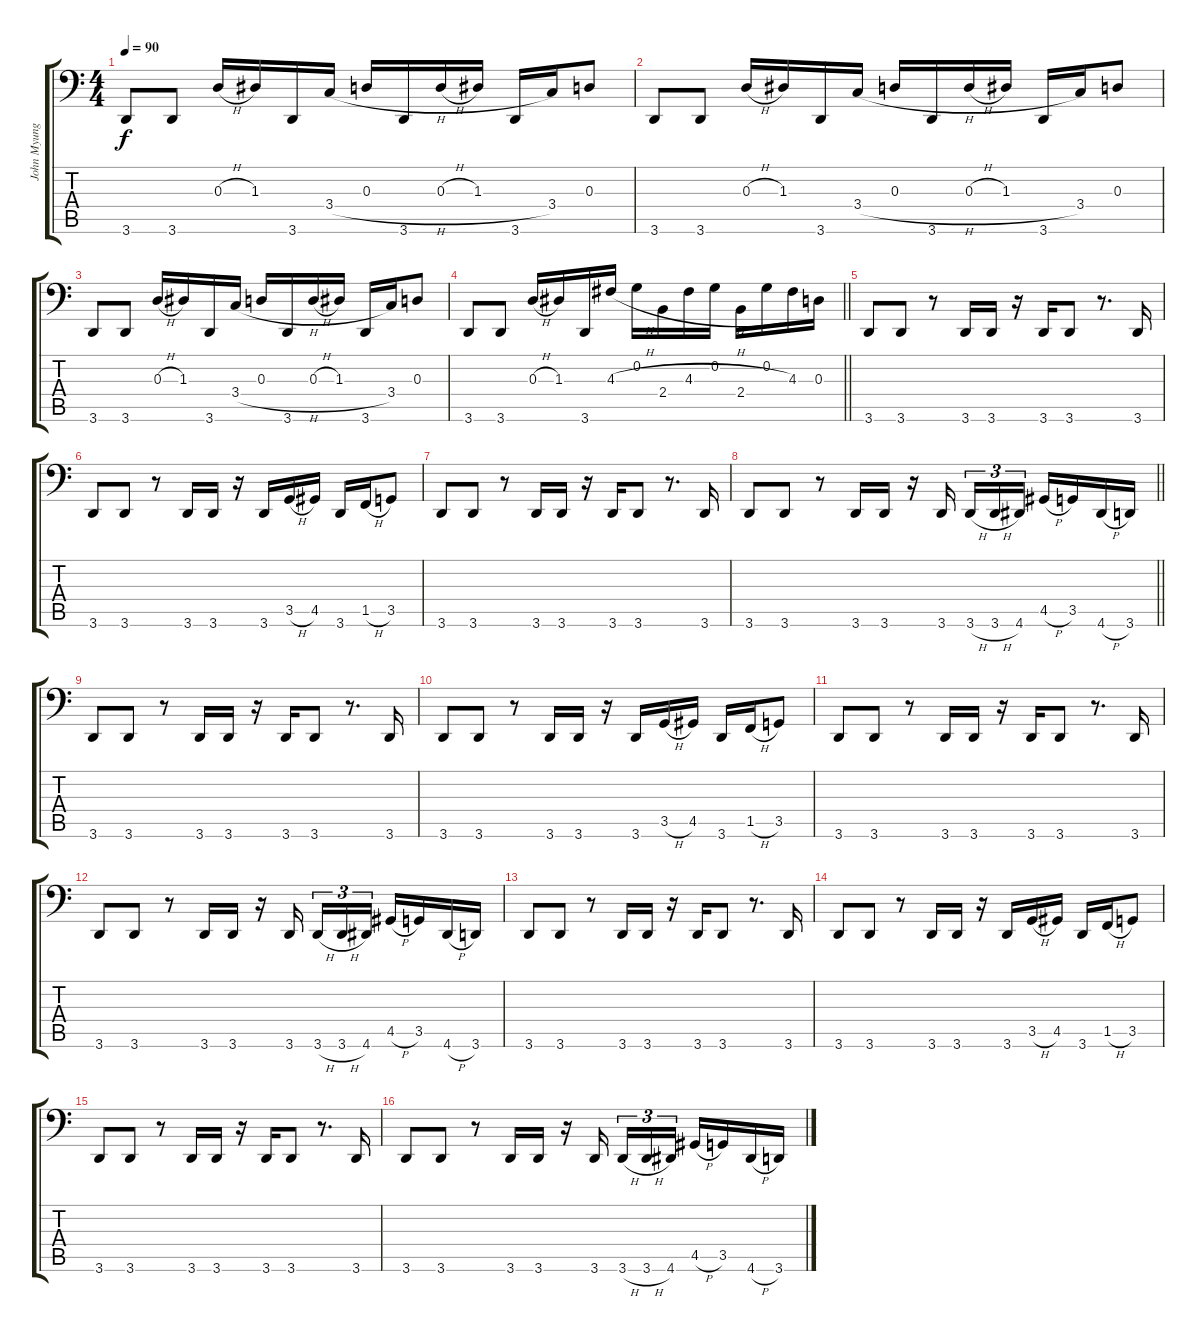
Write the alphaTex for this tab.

\track ("John Myung" "John Myung") {instrument electricbassfinger}
\staff {score tabs}
\tuning (C3 G2 D2 A1 E1 B0) {hide}
\ts (4 4)
\tempo 90
\clef f4
\ks c
3.6.8{dy f} 3.6.8 0.3{h}.16 1.3.16 3.6.16 3.4{h}.16 0.3.16 3.6.16 0.3{h}.16 1.3.16 3.6.16 3.4.16 0.3.8 |
3.6.8 3.6.8 0.3{h}.16 1.3.16 3.6.16 3.4{h}.16 0.3.16 3.6.16 0.3{h}.16 1.3.16 3.6.16 3.4.16 0.3.8 |
3.6.8 3.6.8 0.3{h}.16 1.3.16 3.6.16 3.4{h}.16 0.3.16 3.6.16 0.3{h}.16 1.3.16 3.6.16 3.4.16 0.3.8 |
\barLineRight lightlight
3.6.8 3.6.8 0.3{h}.16 1.3.16 3.6.16 4.3{h}.16 0.2.16 2.4.16 4.3{h}.16 0.2.16 2.4.16 0.2.16 4.3.16 0.3.16 |
3.6.8 3.6.8 r.8 3.6.16 3.6.16 r.16 3.6.16 3.6.8 r.8{d} 3.6.16 |
3.6.8 3.6.8 r.8 3.6.16 3.6.16 r.16 3.6.16 3.5{h}.16 4.5.16 3.6.16 1.5{h}.16 3.5.8 |
3.6.8 3.6.8 r.8 3.6.16 3.6.16 r.16 3.6.16 3.6.8 r.8{d} 3.6.16 |
\barLineRight lightlight
3.6.8 3.6.8 r.8 3.6.16 3.6.16 r.16 3.6.16{beam splitsecondary} 3.6{h}.16{tu (3 2)} 3.6{h}.16{tu (3 2)} 4.6.16{tu (3 2)} 4.5{h}.16 3.5.16 4.6{h}.16 3.6.16 |
3.6.8 3.6.8 r.8 3.6.16 3.6.16 r.16 3.6.16 3.6.8 r.8{d} 3.6.16 |
3.6.8 3.6.8 r.8 3.6.16 3.6.16 r.16 3.6.16 3.5{h}.16 4.5.16 3.6.16 1.5{h}.16 3.5.8 |
3.6.8 3.6.8 r.8 3.6.16 3.6.16 r.16 3.6.16 3.6.8 r.8{d} 3.6.16 |
3.6.8 3.6.8 r.8 3.6.16 3.6.16 r.16 3.6.16{beam splitsecondary} 3.6{h}.16{tu (3 2)} 3.6{h}.16{tu (3 2)} 4.6.16{tu (3 2)} 4.5{h}.16 3.5.16 4.6{h}.16 3.6.16 |
3.6.8 3.6.8 r.8 3.6.16 3.6.16 r.16 3.6.16 3.6.8 r.8{d} 3.6.16 |
3.6.8 3.6.8 r.8 3.6.16 3.6.16 r.16 3.6.16 3.5{h}.16 4.5.16 3.6.16 1.5{h}.16 3.5.8 |
3.6.8 3.6.8 r.8 3.6.16 3.6.16 r.16 3.6.16 3.6.8 r.8{d} 3.6.16 |
3.6.8 3.6.8 r.8 3.6.16 3.6.16 r.16 3.6.16{beam splitsecondary} 3.6{h}.16{tu (3 2)} 3.6{h}.16{tu (3 2)} 4.6.16{tu (3 2)} 4.5{h}.16 3.5.16 4.6{h}.16 3.6.16
